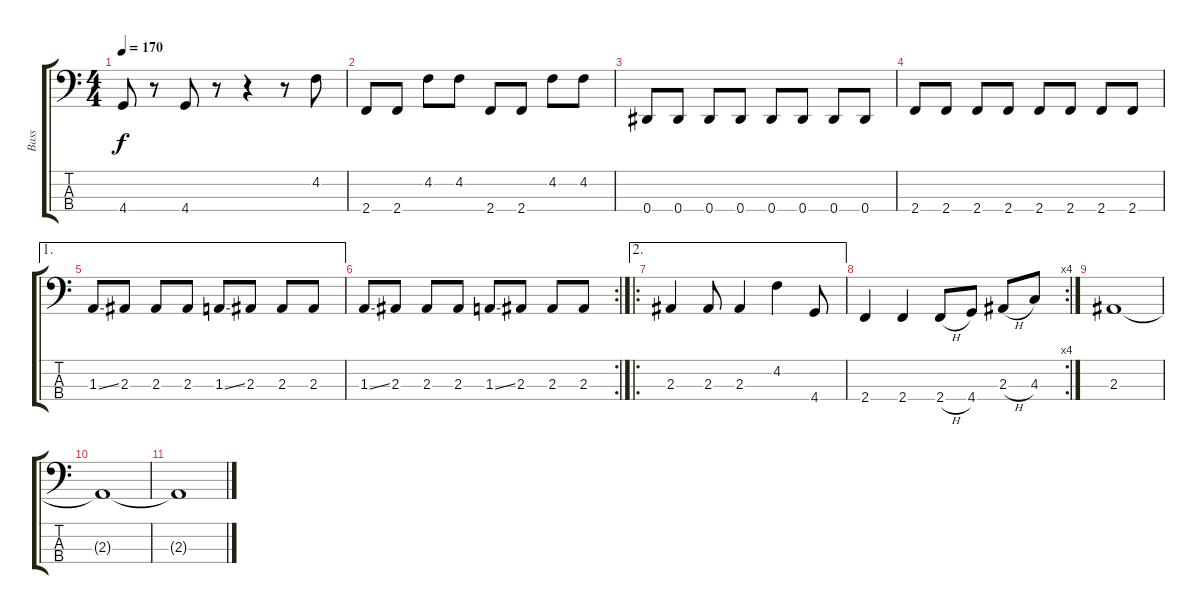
\track ("Bass" "Bass") {instrument electricbasspick}
\staff {score tabs}
\tuning (Gb2 Db2 Ab1 Eb1) {hide}
\ts (4 4)
\tempo 170
\clef f4
\ks c
4.4.8{dy f} r.8 4.4.8 r.8 r.4 r.8 4.2.8 |
2.4.8 2.4.8 4.2.8 4.2.8 2.4.8 2.4.8 4.2.8 4.2.8 |
0.4.8 0.4.8 0.4.8 0.4.8 0.4.8 0.4.8 0.4.8 0.4.8 |
2.4.8 2.4.8 2.4.8 2.4.8 2.4.8 2.4.8 2.4.8 2.4.8 |
\ae 1
1.3{ss}.8 2.3.8 2.3.8 2.3.8 1.3{ss}.8 2.3.8 2.3.8 2.3.8 |
\rc 2
1.3{ss}.8 2.3.8 2.3.8 2.3.8 1.3{ss}.8 2.3.8 2.3.8 2.3.8 |
\ae 2
\ro
2.3.4 2.3.8 2.3.4 4.2.4 4.4.8 |
\rc 4
2.4.4 2.4.4 2.4{h}.8 4.4.8 2.3{h}.8 4.3.8 |
2.3.1 |
2.3{t}.1 |
2.3{t}.1
